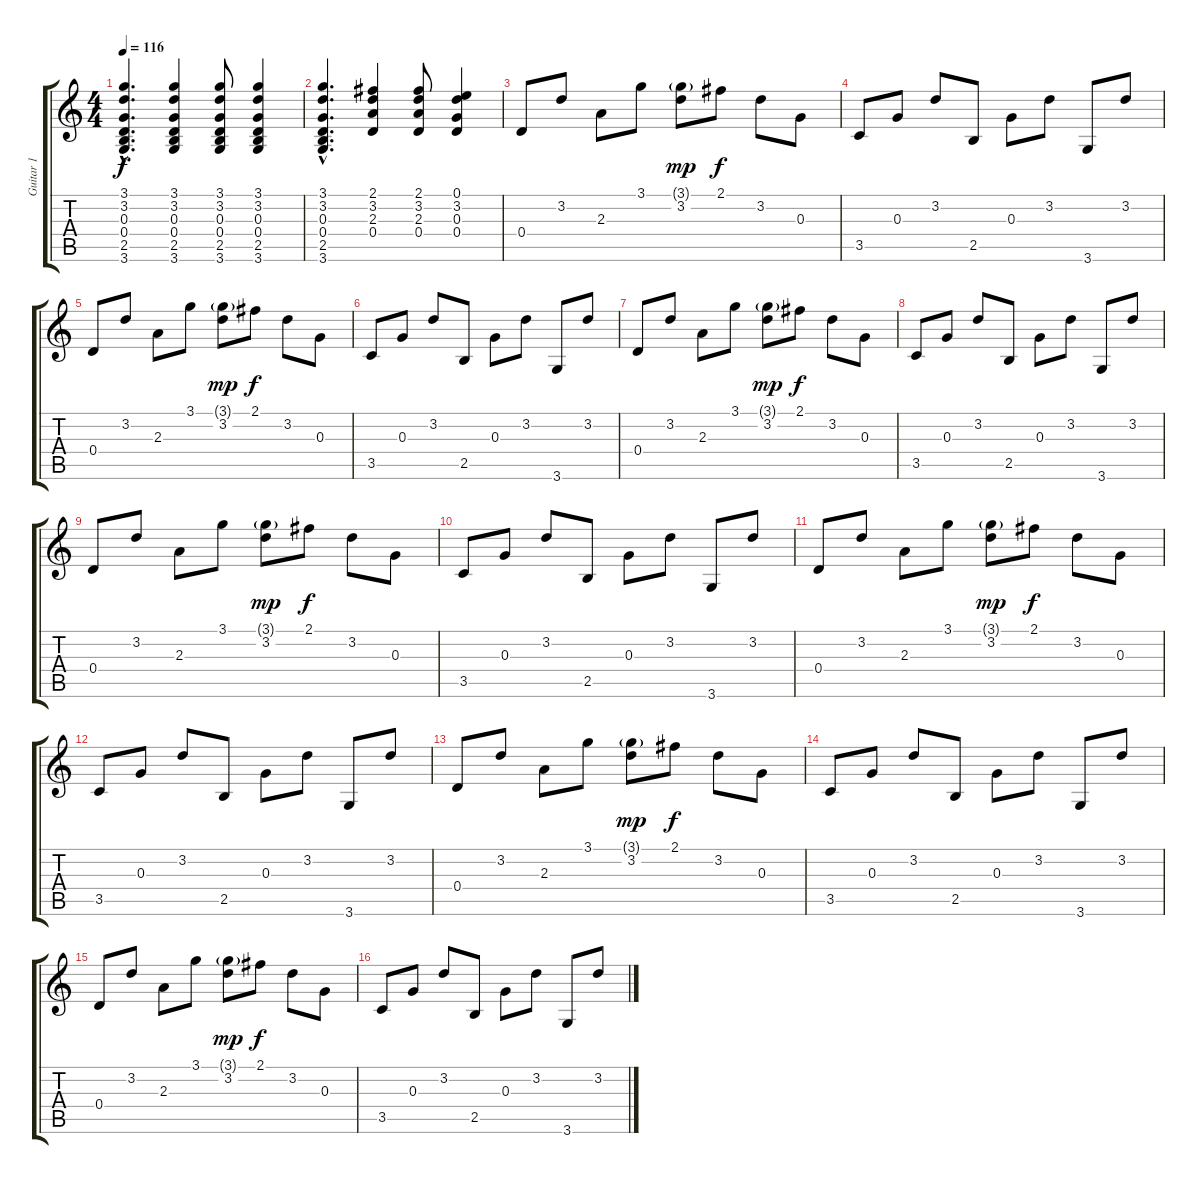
\track ("Guitar 1" "Guitar 1") {instrument acousticguitarsteel}
\staff {score tabs}
\tuning (E4 B3 G3 D3 A2 E2) {hide}
\ts (4 4)
\tempo 116
\clef g2
\ks c
(3.1{hac} 3.2{hac} 0.3{hac} 0.4{hac} 2.5{hac} 3.6{hac}).4{d dy f} (3.1 3.2 0.3 0.4 2.5 3.6).4 (3.1 3.2 0.3 0.4 2.5 3.6).8 (3.1 3.2 0.3 0.4 2.5 3.6).4 |
(3.1{hac} 3.2{hac} 0.3{hac} 0.4{hac} 2.5{hac} 3.6{hac}).4{d} (2.1 3.2 2.3 0.4).4 (2.1 3.2 2.3 0.4).8 (0.1 3.2 0.3 0.4).4 |
0.4.8{volume 13} 3.2.8 2.3.8 3.1.8 (3.1{g} 3.2).8{dy mp} 2.1.8{dy f} 3.2.8 0.3.8 |
3.5.8 0.3.8 3.2.8 2.5.8 0.3.8 3.2.8 3.6.8 3.2.8 |
0.4.8{volume 13} 3.2.8 2.3.8 3.1.8 (3.1{g} 3.2).8{dy mp} 2.1.8{dy f} 3.2.8 0.3.8 |
3.5.8 0.3.8 3.2.8 2.5.8 0.3.8 3.2.8 3.6.8 3.2.8 |
0.4.8{volume 13} 3.2.8 2.3.8 3.1.8 (3.1{g} 3.2).8{dy mp} 2.1.8{dy f} 3.2.8 0.3.8 |
3.5.8 0.3.8 3.2.8 2.5.8 0.3.8 3.2.8 3.6.8 3.2.8 |
0.4.8{volume 13} 3.2.8 2.3.8 3.1.8 (3.1{g} 3.2).8{dy mp} 2.1.8{dy f} 3.2.8 0.3.8 |
3.5.8 0.3.8 3.2.8 2.5.8 0.3.8 3.2.8 3.6.8 3.2.8 |
0.4.8{volume 13} 3.2.8 2.3.8 3.1.8 (3.1{g} 3.2).8{dy mp} 2.1.8{dy f} 3.2.8 0.3.8 |
3.5.8 0.3.8 3.2.8 2.5.8 0.3.8 3.2.8 3.6.8 3.2.8 |
0.4.8{volume 13} 3.2.8 2.3.8 3.1.8 (3.1{g} 3.2).8{dy mp} 2.1.8{dy f} 3.2.8 0.3.8 |
3.5.8 0.3.8 3.2.8 2.5.8 0.3.8 3.2.8 3.6.8 3.2.8 |
0.4.8{volume 13} 3.2.8 2.3.8 3.1.8 (3.1{g} 3.2).8{dy mp} 2.1.8{dy f} 3.2.8 0.3.8 |
3.5.8 0.3.8 3.2.8 2.5.8 0.3.8 3.2.8 3.6.8 3.2.8
